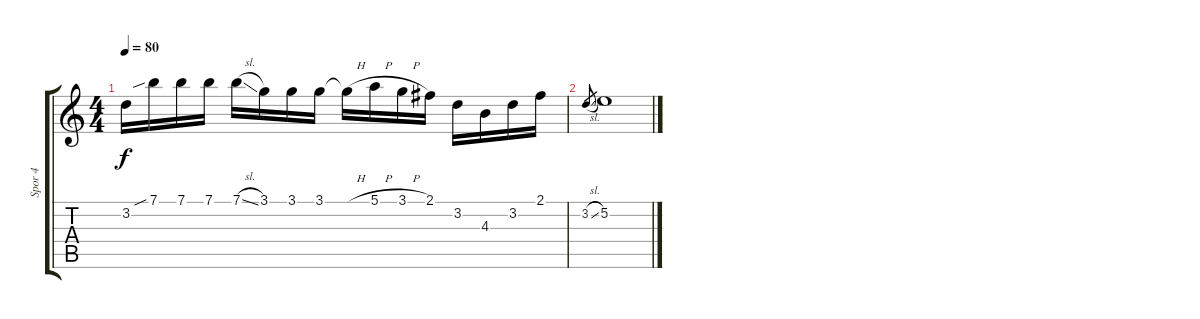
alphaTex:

\track ("Spor 4" "Spor 4") {instrument distortionguitar}
\staff {score tabs}
\tuning (E4 B3 G3 D3 A2 E2) {hide}
\ts (4 4)
\tempo 80
\clef g2
\ks c
3.2{t}.16{dy f} 7.1{sib}.16 7.1.16 7.1.16 7.1{sl}.16 3.1.16 3.1.16 3.1.16 3.1{h t}.16 5.1{h}.16 3.1{h}.16 2.1.16 3.2.16 4.3.16 3.2.16 2.1.16 |
3.2{sl}.8{gr} 5.2.1
